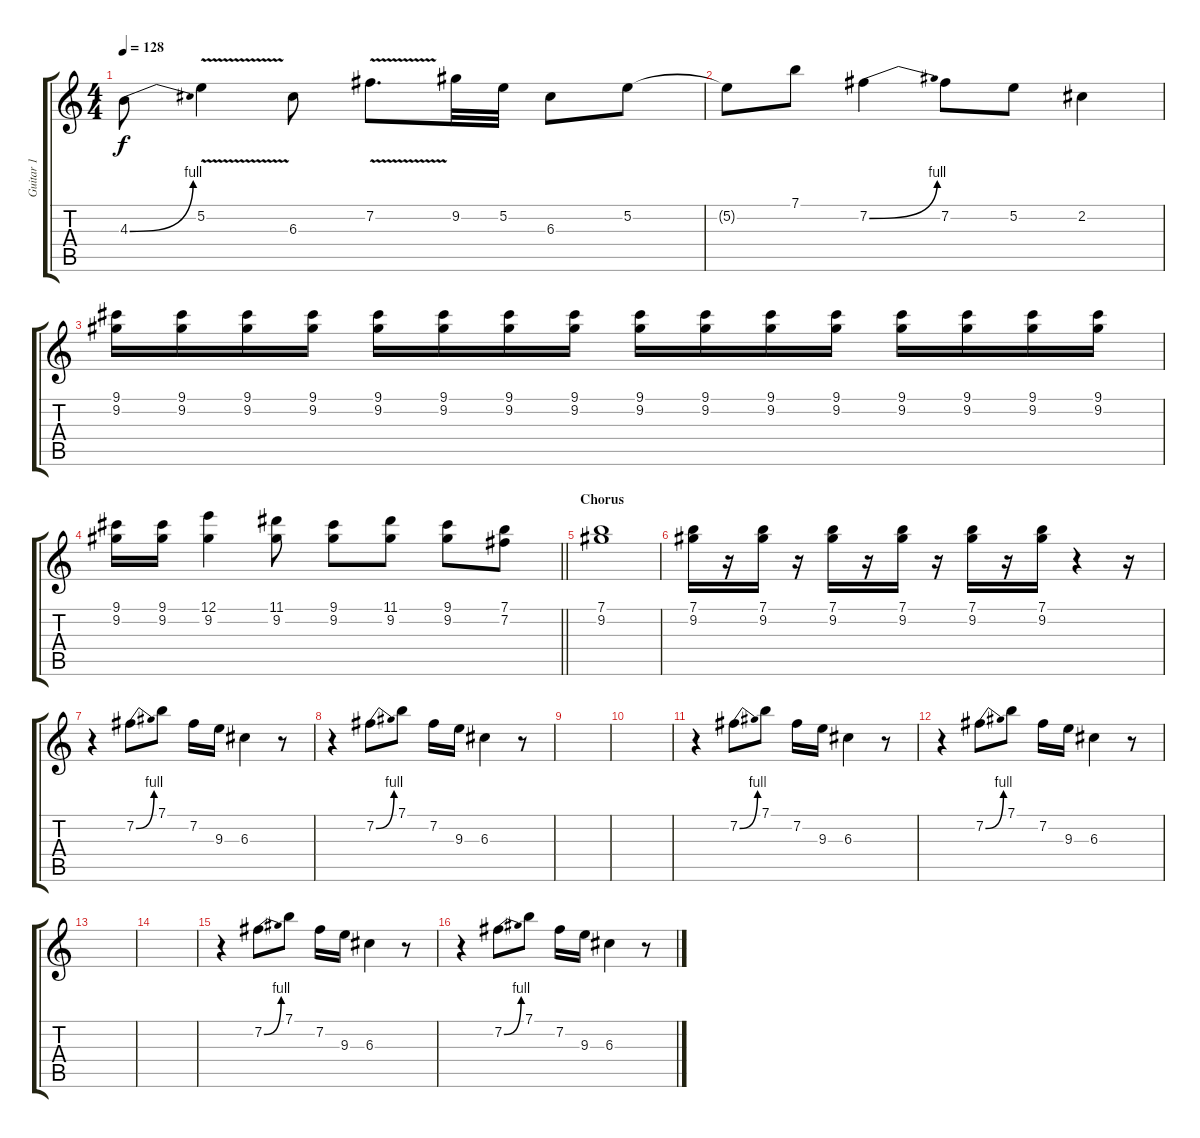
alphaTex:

\track ("Guitar 1" "Guitar 1") {instrument distortionguitar}
\staff {score tabs}
\tuning (E4 B3 G3 D3 A2 E2) {hide}
\ts (4 4)
\tempo 128
\clef g2
\ks c
4.3{be (bend 0 0 60 4)}.8{dy f} 5.2{v}.4 6.3.8 7.2{v}.8{d} 9.2.32 5.2.32 6.3.8 5.2.8 |
5.2{t}.8 7.1.8 7.2{be (bend 0 0 60 4)}.4 7.2.8 5.2.8 2.2.4 |
(9.1 9.2).16 (9.1 9.2).16 (9.1 9.2).16 (9.1 9.2).16 (9.1 9.2).16 (9.1 9.2).16 (9.1 9.2).16 (9.1 9.2).16 (9.1 9.2).16 (9.1 9.2).16 (9.1 9.2).16 (9.1 9.2).16 (9.1 9.2).16 (9.1 9.2).16 (9.1 9.2).16 (9.1 9.2).16 |
\barLineRight lightlight
(9.1 9.2).16 (9.1 9.2).16 (12.1 9.2).4 (11.1 9.2).8 (9.1 9.2).8 (11.1 9.2).8 (9.1 9.2).8 (7.1 7.2).8 |
\section ("" "Chorus")
(7.1 9.2).1 |
(7.1 9.2).16 r.16 (7.1 9.2).16 r.16 (7.1 9.2).16 r.16 (7.1 9.2).16 r.16 (7.1 9.2).16 r.16 (7.1 9.2).16 r.4 r.16 |
r.4 7.2{be (bend 0 0 60 4)}.8 7.1.8 7.2.16 9.3.16 6.3.4 r.8 |
r.4 7.2{be (bend 0 0 60 4)}.8 7.1.8 7.2.16 9.3.16 6.3.4 r.8 |
|
|
r.4 7.2{be (bend 0 0 60 4)}.8 7.1.8 7.2.16 9.3.16 6.3.4 r.8 |
r.4 7.2{be (bend 0 0 60 4)}.8 7.1.8 7.2.16 9.3.16 6.3.4 r.8 |
|
|
r.4 7.2{be (bend 0 0 60 4)}.8 7.1.8 7.2.16 9.3.16 6.3.4 r.8 |
r.4 7.2{be (bend 0 0 60 4)}.8 7.1.8 7.2.16 9.3.16 6.3.4 r.8
